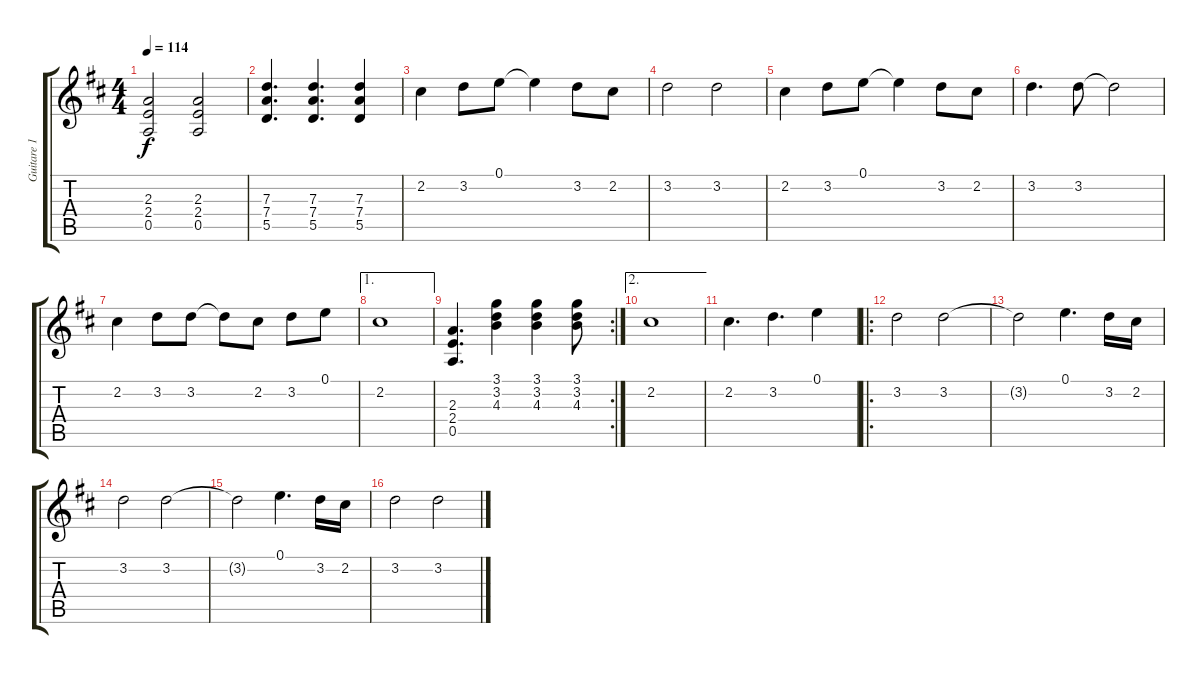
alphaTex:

\track ("Guitare 1" "Guitare 1") {instrument overdrivenguitar}
\staff {score tabs}
\tuning (E4 B3 G3 D3 A2 E2) {hide}
\ts (4 4)
\tempo 114
\clef g2
\ks d
(2.3 2.4 0.5).2{dy f} (2.3 2.4 0.5).2 |
(7.3 7.4 5.5).4{d} (7.3 7.4 5.5).4{d} (7.3 7.4 5.5).4 |
2.2.4 3.2.8 0.1.8 0.1{t}.4 3.2.8 2.2.8 |
3.2.2 3.2.2 |
2.2.4 3.2.8 0.1.8 0.1{t}.4 3.2.8 2.2.8 |
3.2.4{d} 3.2.8 3.2{t}.2 |
2.2.4 3.2.8 3.2.8 3.2{t}.8 2.2.8 3.2.8 0.1.8 |
\ae 1
2.2.1 |
\rc 2
(2.3 2.4 0.5).4{d} (3.1 3.2 4.3).4 (3.1 3.2 4.3).4 (3.1 3.2 4.3).8 |
\ae 2
2.2.1 |
2.2.4{d} 3.2.4{d} 0.1.4 |
\ro
3.2.2 3.2.2 |
3.2{t}.2 0.1.4{d} 3.2.16 2.2.16 |
3.2.2 3.2.2 |
3.2{t}.2 0.1.4{d} 3.2.16 2.2.16 |
3.2.2 3.2.2
